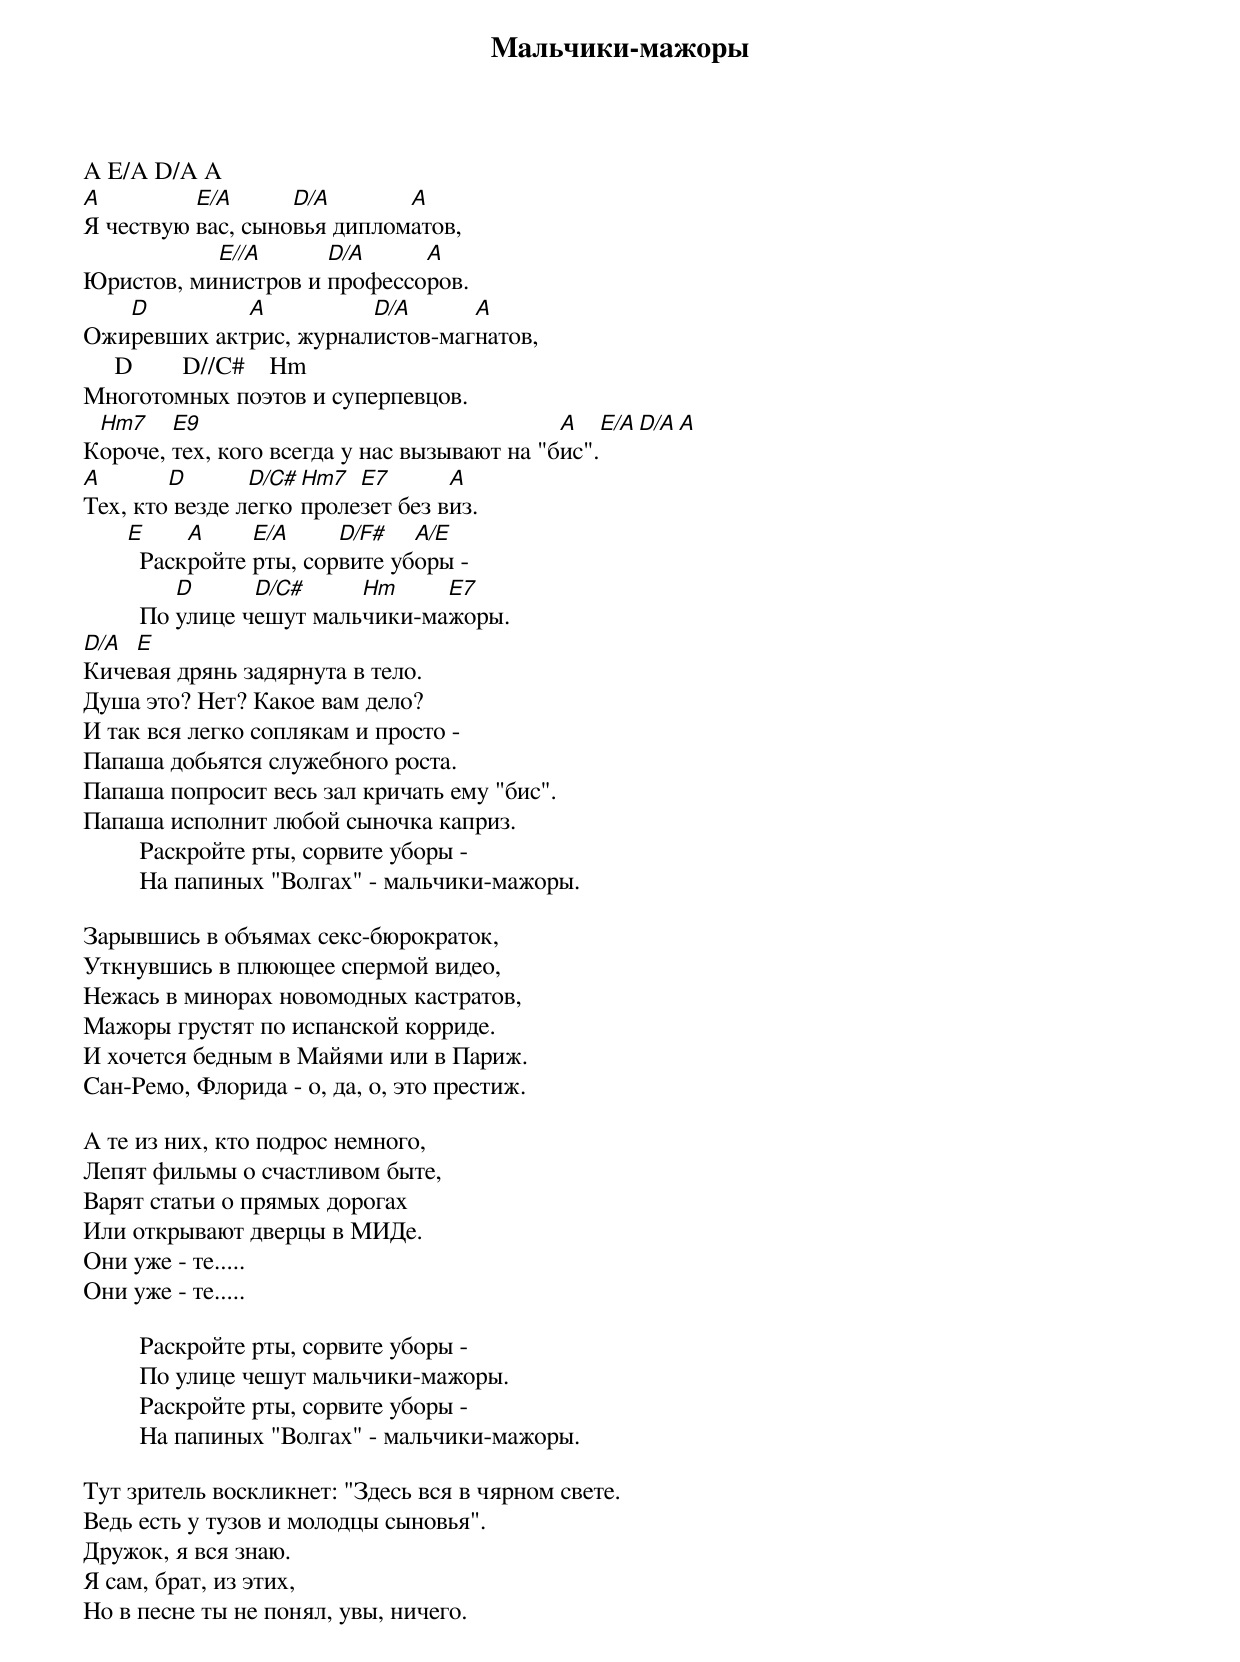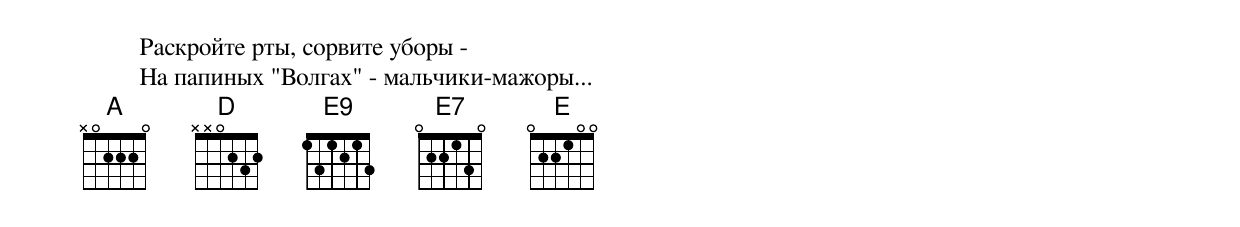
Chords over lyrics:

  Мальчики-мажоры

A E/A D/A A
A         E/A      D/A       A
Я чествую вас, сыновья дипломатов,
           E//A      D/A     A
Юристов, министров и профессоров.
   D         A          D/A      A
Ожиревших актрис, журналистов-магнатов,
     D        D//C#    Hm
Многотомных поэтов и суперпевцов.
 Hm7    E9                                   A   E/A D/A A
Короче, тех, кого всегда у нас вызывают на "бис".
A       D       D/C# Hm7  E7       A
Тех, кто везде легко пролезет без виз.
       E     A     E/A     D/F#   A/E
         Раскройте рты, сорвите уборы -
            D      D/C#     Hm     E7
         По улице чешут мальчики-мажоры.
D/A E
Кичевая дрянь задярнута в тело.
Душа это? Нет? Какое вам дело?
И так вся легко соплякам и просто -
Папаша добьятся служебного роста.
Папаша попросит весь зал кричать ему "бис".
Папаша исполнит любой сыночка каприз.
         Раскройте рты, сорвите уборы -
         На папиных "Волгах" - мальчики-мажоры.

Зарывшись в объямах секс-бюрократок,
Уткнувшись в плюющее спермой видео,
Нежась в минорах новомодных кастратов,
Мажоры грустят по испанской корриде.
И хочется бедным в Майями или в Париж.
Сан-Ремо, Флорида - о, да, о, это престиж.

А те из них, кто подрос немного,
Лепят фильмы о счастливом быте,
Варят статьи о прямых дорогах
Или открывают дверцы в МИДе.
Они уже - те.....
Они уже - те.....

         Раскройте рты, сорвите уборы -
         По улице чешут мальчики-мажоры.
         Раскройте рты, сорвите уборы -
         На папиных "Волгах" - мальчики-мажоры.

Тут зритель воскликнет: "Здесь вся в чярном свете.
Ведь есть у тузов и молодцы сыновья".
Дружок, я вся знаю.
Я сам, брат, из этих,
Но в песне ты не понял, увы, ничего.

         Раскройте рты, сорвите уборы -
         На папиных "Волгах" - мальчики-мажоры...
